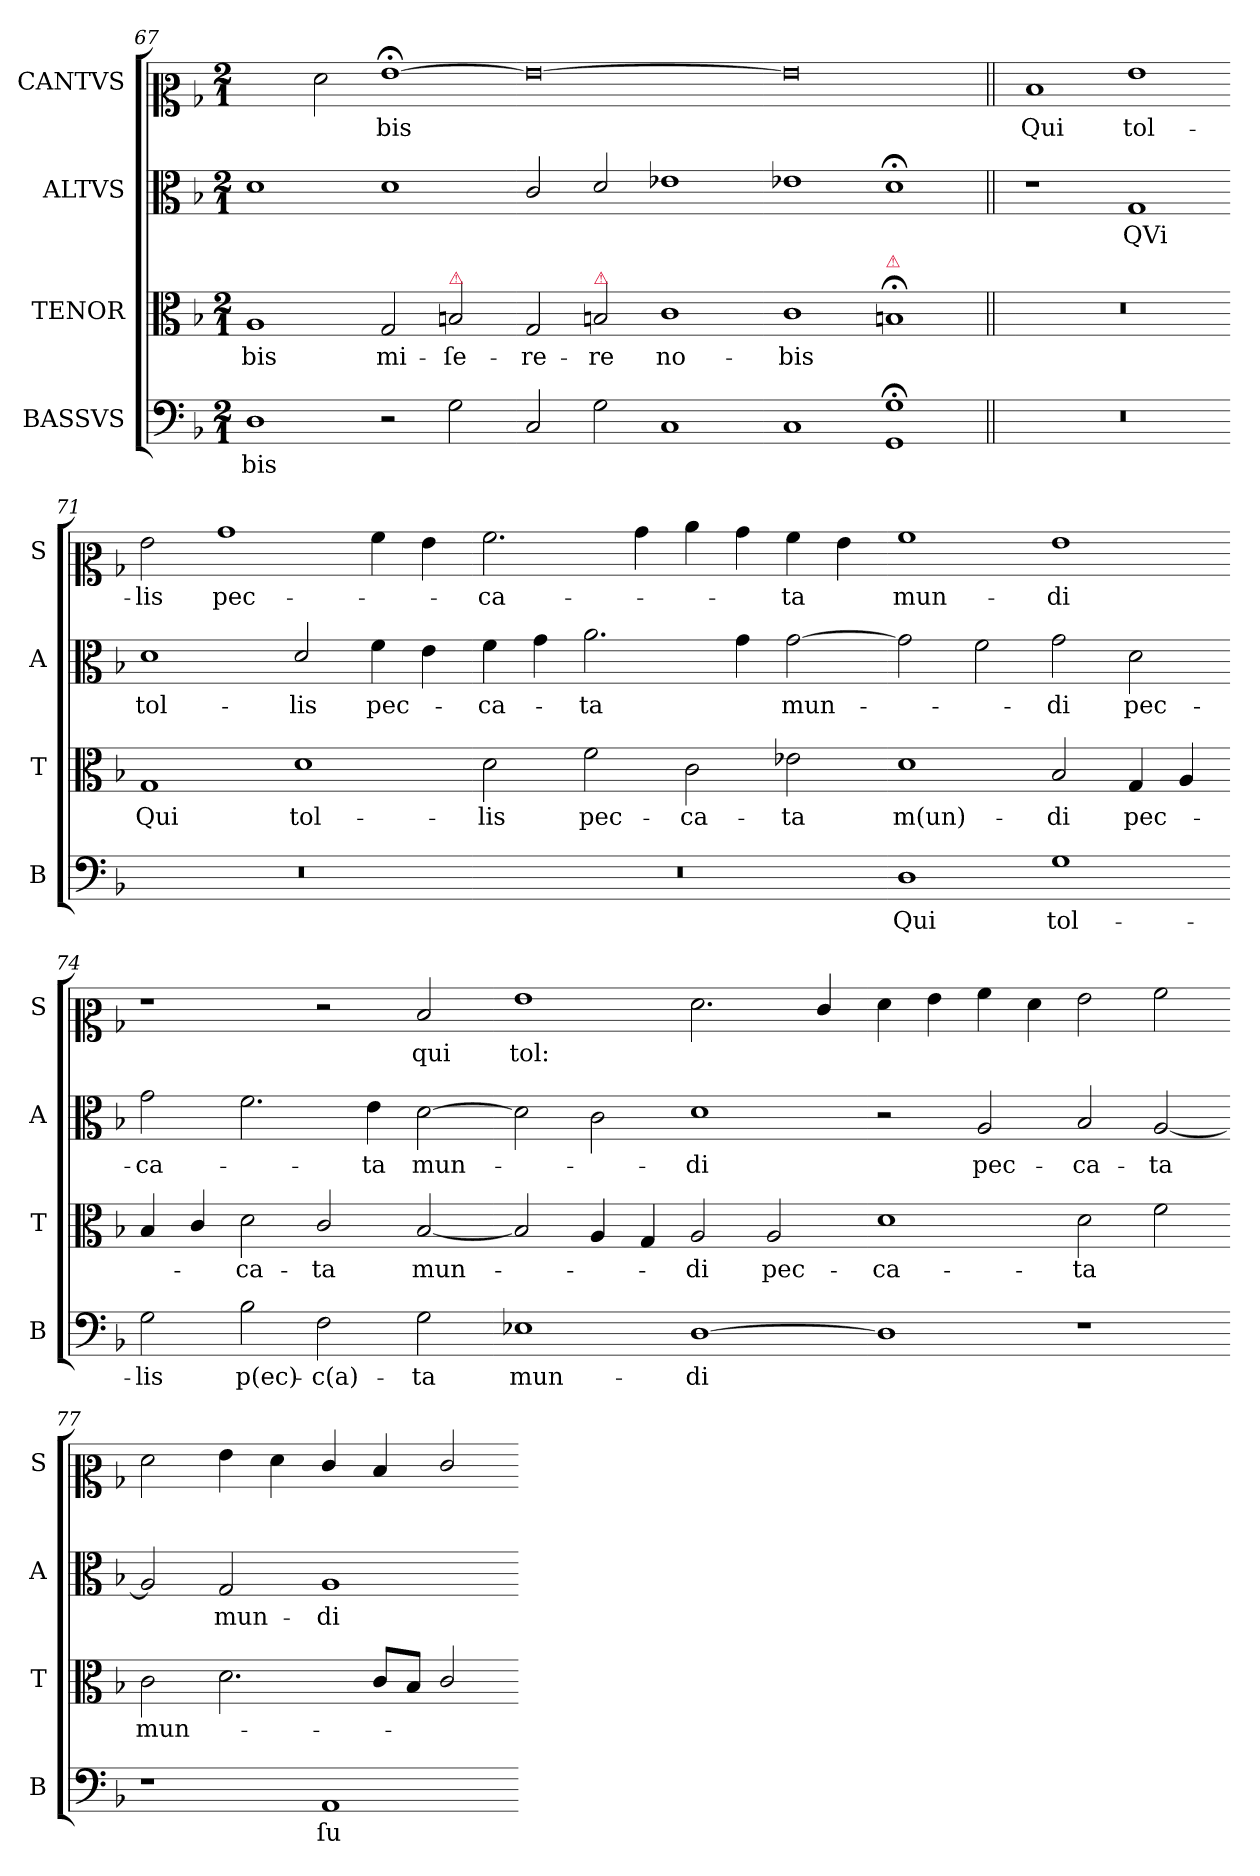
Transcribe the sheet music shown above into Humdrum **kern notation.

**kern	**text	**kern	**text	**kern	**text	**kern	**text
*part4	*part4	*part3	*part3	*part2	*part2	*part1	*part1
*staff4	*staff4	*staff3	*staff3	*staff2	*staff2	*staff1	*staff1
*I"BASSVS	*	*I"TENOR	*	*I"ALTVS	*	*I"CANTVS	*
*I'B	*	*I'T	*	*I'A	*	*I'S	*
*clefF4	*	*clefC3	*	*clefC3	*	*clefC2	*
*k[b-]	*	*k[b-]	*	*k[b-]	*	*k[b-]	*
*F:	*	*F:	*	*F:	*	*F:	*
*M2/1	*	*M2/1	*	*M2/1	*	*M2/1	*
=67	=67	=67	=67	=67	=67	=67	=67
!	!LO:LY:i	!	!LO:LY:i	!	!	!	!
1D\	-bis	1A/	-bis	1d\	.	2ryy	.
.	.	.	.	.	.	2f\	.
!	!	!	!	!	!	!	!LO:LY:i
2r	.	2G/	mi-	1d\	.	[1g;\	-bis
!	!	!LO:TX:a:color=crimson:t=⚠	!	!	!	!	!
2G\	.	2Bn/	-ſe-	.	.	.	.
=68-	=68-	=68-	=68-	=68-	=68-	=68-	=68-
2C/	.	2G/	-re-	2c/	.	0g_	.
!	!	!LO:TX:a:color=crimson:t=⚠	!	!	!	!	!
2G\	.	2Bn/	-re	2d/	.	.	.
1C/	.	1c\	no-	1e-X\	.	.	.
=69-	=69-	=69-	=69-	=69-	=69-	=69-	=69-
1C/	.	1c\	-bis	1e-X\	.	0g]	.
!	!	!LO:TX:a:color=crimson:t=⚠	!	!	!	!	!
1GG;<\ 1G;<\	.	1Bn;</	.	1d;\	.	.	.
=70||	=70||	=70||	=70||	=70||	=70||	=70||	=70||
0r	.	0r	.	1r	.	1d/	Qui
.	.	.	.	1G/	QVi	1g\	tol-
=71-	=71-	=71-	=71-	=71-	=71-	=71-	=71-
0r	.	1G/	Qui	1d\	tol-	2g\	-lis
.	.	.	.	.	.	1b-\	pec-
.	.	1d\	tol-	2d/	-lis	.	.
.	.	.	.	4f\	pec-	4a\	.
.	.	.	.	4e\	.	4g\	.
=72-	=72-	=72-	=72-	=72-	=72-	=72-	=72-
0r	.	2d\	-lis	4f\	-ca-	2.a\	-ca-
.	.	.	.	4g\	.	.	.
.	.	2f\	pec-	2.a\	-ta	.	.
.	.	.	.	.	.	4b-\	.
.	.	2c\	-ca-	.	.	4cc\	.
.	.	.	.	4g\	.	4b-\	.
.	.	2e-X\	-ta	[2g\	mun-	4a\	-ta
.	.	.	.	.	.	4g\	.
=73-	=73-	=73-	=73-	=73-	=73-	=73-	=73-
1D\	Qui	1d\	m(un)-	2g\]	.	1a\	mun-
.	.	.	.	2f\	.	.	.
1G\	tol-	2B-/	-di	2g\	-di	1g\	-di
!	!	!	!	!	!LO:LY:i	!	!
.	.	4G/	pec-	2d\	pec-	.	.
.	.	4A/	.	.	.	.	.
=74-	=74-	=74-	=74-	=74-	=74-	=74-	=74-
!	!	!	!	!	!LO:LY:i	!	!
2G\	-lis	4B-/	.	2g\	-ca-	1r	.
.	.	4c/	.	.	.	.	.
2B-\	p(ec)-	2d\	-ca-	2.f\	.	.	.
2F\	-c(a)-	2c/	-ta	.	.	2r	.
!	!	!	!	!	!LO:LY:i	!	!
.	.	.	.	4e\	-ta	.	.
!	!	!	!	!	!LO:LY:i	!	!
2G\	-ta	[2B-/	mun-	[2d\	mun-	2d/	qui
=75-	=75-	=75-	=75-	=75-	=75-	=75-	=75-
1E-X\	mun-	2B-/]	.	2d\]	.	1g\	tol:
.	.	4A/	.	2c\	.	.	.
.	.	4G/	.	.	.	.	.
!	!	!	!	!	!LO:LY:i	!	!
[1D\	-di	2A/	-di	1d	-di	2.f\	.
!	!	!	!LO:LY:i	!	!	!	!
.	.	2A/	pec-	.	.	.	.
.	.	.	.	.	.	4e/	.
=76-	=76-	=76-	=76-	=76-	=76-	=76-	=76-
!	!	!	!LO:LY:i	!	!	!	!
1D\]	.	1d\	-ca-	2r	.	4f\	.
.	.	.	.	.	.	4g\	.
.	.	.	.	2A/	pec-	4a\	.
.	.	.	.	.	.	4f\	.
!	!	!	!LO:LY:i	!	!	!	!
1r	.	2d\	-ta	2B-/	-ca-	2g\	.
.	.	2f\	.	[2A/	-ta	2a\	.
=77-	=77-	=77-	=77-	=77-	=77-	=77-	=77-
!	!	!	!LO:LY:i	!	!	!	!
1r	.	2c\	mun-	2A/]	.	2f\	.
.	.	2.d\	.	2G/	mun-	4g\	.
.	.	.	.	.	.	4f\	.
1AA/	ſu-	.	.	1A/	-di	4e/	.
.	.	8c/L	.	.	.	4d/	.
.	.	8B-/J	.	.	.	.	.
.	.	2c/	.	.	.	2e/	.
=-	=-	=-	=-	=-	=-	=-	=-
*-	*-	*-	*-	*-	*-	*-	*-
